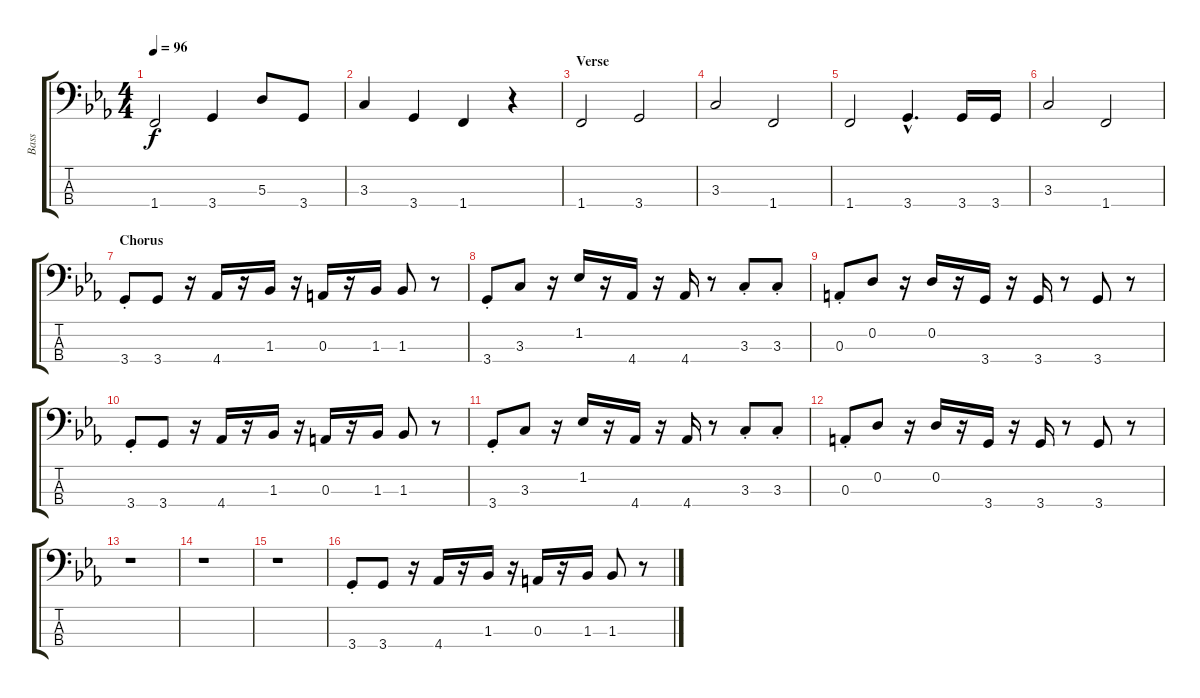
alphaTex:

\track ("Bass" "Bass") {instrument electricbassfinger}
\staff {score tabs}
\tuning (G2 D2 A1 E1) {hide}
\ts (4 4)
\tempo 96
\clef f4
\ks eb
1.4.2{dy f} 3.4.4 5.3.8 3.4.8 |
3.3.4 3.4.4 1.4.4 r.4 |
\section ("" "Verse")
1.4.2 3.4.2 |
3.3.2 1.4.2 |
1.4.2 3.4{hac}.4{d} 3.4.16 3.4.16 |
3.3.2 1.4.2 |
\section ("" "Chorus")
3.4{st}.8 3.4.8 r.16 4.4.16 r.16 1.3.16 r.16 0.3.16 r.16 1.3.16 1.3.8 r.8 |
3.4{st}.8 3.3.8 r.16 1.2.16 r.16 4.4.16 r.16 4.4.16 r.8 3.3{st}.8 3.3{st}.8 |
0.3{st}.8 0.2.8 r.16 0.2.16 r.16 3.4.16 r.16 3.4.16 r.8 3.4.8 r.8 |
3.4{st}.8 3.4.8 r.16 4.4.16 r.16 1.3.16 r.16 0.3.16 r.16 1.3.16 1.3.8 r.8 |
3.4{st}.8 3.3.8 r.16 1.2.16 r.16 4.4.16 r.16 4.4.16 r.8 3.3{st}.8 3.3{st}.8 |
0.3{st}.8 0.2.8 r.16 0.2.16 r.16 3.4.16 r.16 3.4.16 r.8 3.4.8 r.8 |
r.1 |
r.1 |
r.1 |
3.4{st}.8 3.4.8 r.16 4.4.16 r.16 1.3.16 r.16 0.3.16 r.16 1.3.16 1.3.8 r.8
